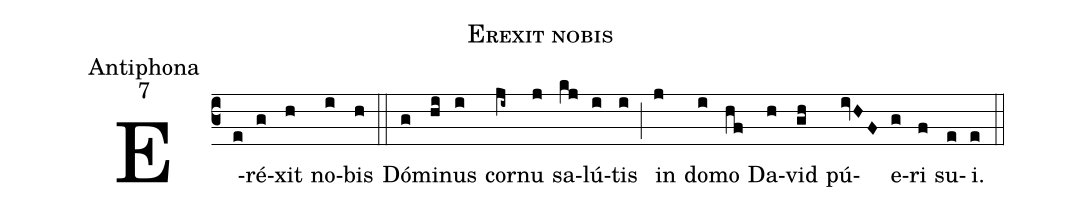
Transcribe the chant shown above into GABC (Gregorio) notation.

name:Erexit nobis;
office-part:Antiphona;
mode:7;
%%
(c3) E(e)ré(g)xit(h) no(i)bis(h) (::)
Dó(g)mi(hi)nus(i) cor(ji~)nu(j) sa(kj)lú(i)tis(i) (;) in(j) do(i)mo(hf) Da(h)vid(gh) pú(ivHF)e(g)ri(f) su(e)i.(e) (::)
